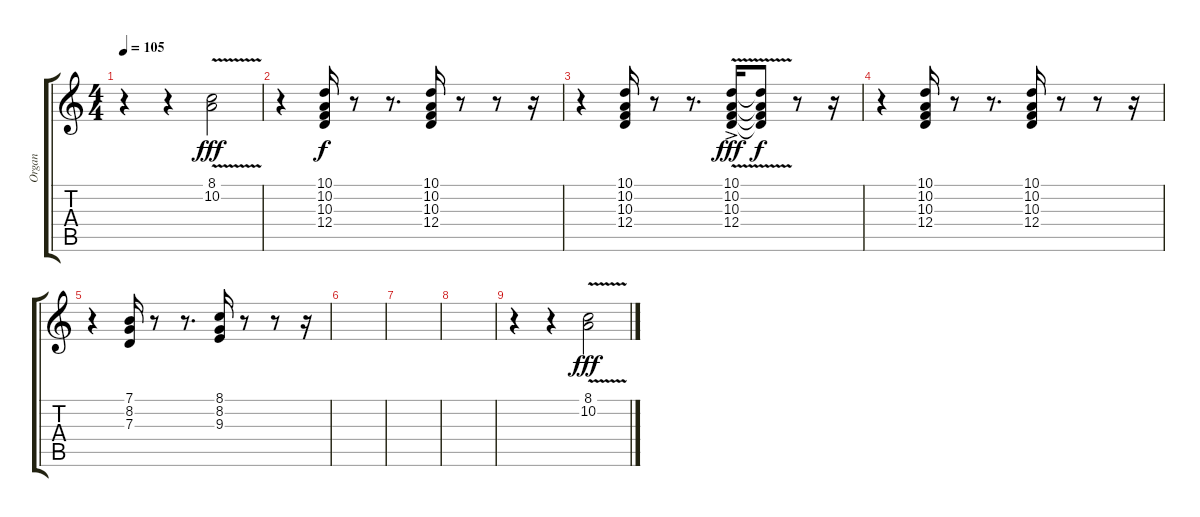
\track ("Organ" "Organ") {instrument drawbarorgan}
\staff {score tabs}
\tuning (E4 B3 G3 D3 A2 E2) {hide}
\ts (4 4)
\tempo 105
\clef g2
\ks c
r.4{dy f} r.4 (8.1 10.2{v}).2{dy fff} |
r.4 (10.1 10.2 10.3 12.4).16{dy f} r.8 r.8{d} (10.1 10.2 10.3 12.4).16 r.8 r.8 r.16 |
r.4 (10.1 10.2 10.3 12.4).16 r.8 r.8{d} (10.1{v} 10.2 10.3 12.4{ac}).16{dy fff} (10.1{t} 10.2{t} 10.3{t} 12.4{t}).8{dy f} r.8 r.16 |
r.4 (10.1 10.2 10.3 12.4).16 r.8 r.8{d} (10.1 10.2 10.3 12.4).16 r.8 r.8 r.16 |
r.4 (7.1 8.2 7.3).16 r.8 r.8{d} (8.1 8.2 9.3).16 r.8 r.8 r.16 |
|
|
|
r.4 r.4 (8.1 10.2{v}).2{dy fff}
